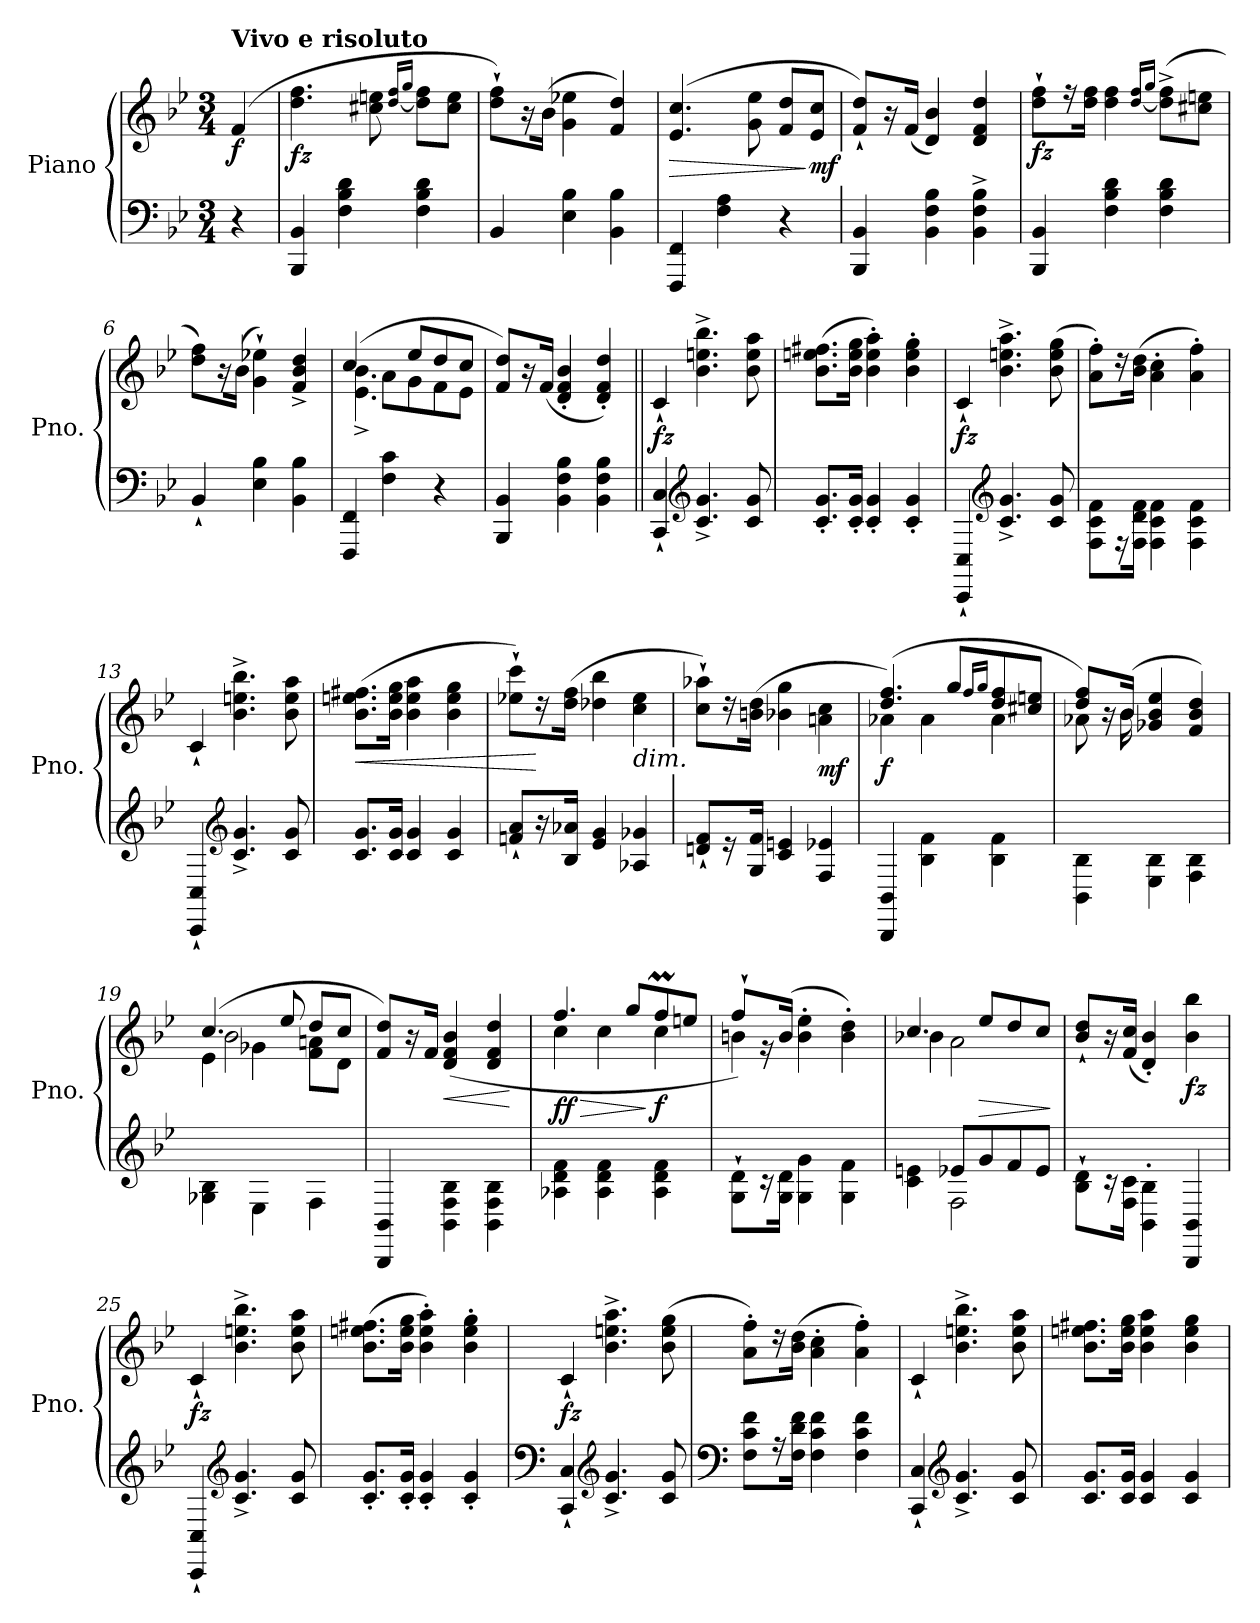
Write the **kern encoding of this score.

**kern	**kern	**dynam
*part1	*part1	*part1
*staff2	*staff1	*staff1/2
*I"Piano	*	*
*I'Pno.	*	*
*clefF4	*clefG2	*
*k[b-e-]	*k[b-e-]	*
*M3/4	*M3/4	*
*MM160	*MM160	*
=	=	=
!	!LO:TX:a:B:t=Vivo e risoluto	!
!	!	!LO:DY:b
4r	(>4f/	f
=1	=1	=1
!	!	!LO:DY:b
4BBB-/ 4BB-/	4.dd\ 4.ff\	fz
4F\ 4B-\ 4d\	.	.
.	8cc#X\ 8een\	.
.	[16qdd/ 16qff/LL	.
.	16qgg/JJ	.
4F\ 4B-\ 4d\	8dd\] 8ff\L	.
.	8cc#\ 8ee\J	.
=2	=2	=2
4BB-/	8dd\` 8ff\`L)	.
.	16r	.
.	(>16b-\Jk	.
4E-\ 4B-\	4g\ 4ee-X\	.
4BB-\ 4B-\	4f/ 4dd/)	.
=3	=3	=3
!	!	!LO:HP:b
4FFF/ 4FF/	(>4.e-/ 4.cc/	>
4F\ 4A\	.	.
.	8g\ 8ee-\	.
4r	8f/ 8dd/L	.
!	!	!LO:DY:n=1:b
.	8e-/ 8cc/J	] mf
=4	=4	=4
4BBB-/ 4BB-/	8f/` 8dd/`L)	.
.	16r	.
.	(<16f/Jk	.
4BB-\ 4F\ 4B-\	4d/ 4b-/)	.
4BB-\^ 4F\^ 4B-\^	4d/ 4f/ 4dd/	.
=5	=5	=5
!	!	!LO:DY:b
4BBB-/ 4BB-/	8dd\` 8ff\`L	fz
.	16rff	.
.	16dd\ 16ff\Jk	.
4F\ 4B-\ 4d\	4dd\ 4ff\	.
.	[16qdd/ 16qff/LL	.
.	16qgg/JJ	.
4F\ 4B-\ 4d\	(>8dd\]^ 8ff\^L	.
.	8cc#X\ 8een\J	.
=6	=6	=6
4BB-`/	8dd\ 8ff\L)	.
.	16r	.
.	(>16b-\Jk	.
4E-\ 4B-\	4g\` 4ee-X\`)	.
4BB-\ 4B-\	4f/^ 4b-/^ 4dd/^	.
!!LO:LB:g=z
=7	=7	=7
*	*^	*
4FFF/ 4FF/	(>4cc/	4.e-\^ 4.b-\^	.
4F\ 4c\	8a\L	.	.
.	8g\	8ee-/L	.
4r	8f\	8dd/	.
.	8e-\J	8cc/J	.
*	*v	*v	*
=8	=8	=8
4BBB-/ 4BB-/	8f/ 8dd/L)	.
.	16r	.
.	(<16f/Jk	.
4BB-\ 4F\ 4B-\	4d/' 4f/' 4b-/'	.
4BB-\ 4F\ 4B-\	4d/' 4f/' 4dd/')	.
=9||	=9||	=9||
!	!	!LO:DY:b
4CC/` 4C/`	4c`/	fz
*clefG2	*	*
4.c/^ 4.g/^	4.b-\^ 4.een\^ 4.bb-\^	.
8c/ 8g/	8b-\ 8ee\ 8aa\	.
=10	=10	=10
8.c/' 8.g/'L	(>8.b-\ 8.een\ 8.ff#X\L	.
16c/' 16g/'Jk	16b-\ 16ee\ 16gg\Jk	.
4c/' 4g/'	4b-\' 4ee\' 4aa\')	.
4c/' 4g/'	4b-\' 4ee\' 4gg\'	.
=11	=11	=11
!	!	!LO:DY:b
4CC/` 4C/`	4c`/	fz
*clefG2	*	*
4.c/^ 4.g/^	4.b-\^ 4.een\^ 4.aa\^	.
8c/ 8g/	(>8b-\ 8ee\ 8gg\	.
=12	=12	=12
8F\ 8c\ 8f\L	8a\' 8ff\'L)	.
16rF	16rdd	.
16F\ 16d\ 16f\Jk	(>16b-\ 16dd\Jk	.
4F\ 4c\ 4f\	4a\' 4cc\'	.
4F\ 4c\ 4f\	4a\' 4ff\')	.
!!LO:LB:g=z
=13	=13	=13
4CC/` 4C/`	4c`/	.
*clefG2	*	*
4.c/^ 4.g/^	4.b-\^ 4.een\^ 4.bb-\^	.
8c/ 8g/	8b-\ 8ee\ 8aa\	.
=14	=14	=14
!	!	!LO:HP:b
8.c/ 8.g/L	(>8.b-\ 8.een\ 8.ff#X\L	<
16c/ 16g/Jk	16b-\ 16ee\ 16gg\Jk	.
4c/ 4g/	4b-\ 4ee\ 4aa\	.
4c/ 4g/	4b-\ 4ee\ 4gg\	.
=15	=15	=15
8fn/` 8a/`L	8ee-X\` 8ccc\`L)	.
16r	16rdd	[
16B-/ 16a-X/Jk	(>16dd\ 16ff\Jk	.
4e-/ 4g/	4dd-X\ 4bb-\	.
!	!LO:TX:b:i:t=dim.	!
4A-X/ 4g-X/	4cc\ 4ee-\	.
=16	=16	=16
8dn/` 8f/`L	8cc\` 8aa-X\`L)	.
16r	16rdd	.
16G/ 16f/Jk	(>16bn\ 16dd\Jk	.
4c/ 4en/	4b-X\ 4gg\	.
!	!	!LO:DY:b
4F/ 4e-X/	4an\ 4cc\	mf
=17	=17	=17
*	*^	*
!	!	!	!LO:DY:b
4BBB-/ 4BB-/	(>4.dd/ 4.ff/)	4a-X\	f
4B-\ 4f\	.	4a-\	.
.	8gg/L	.	.
.	16qff/LL	.	.
.	16qgg/JJ	.	.
4B-\ 4f\	8dd/ 8ff/	4a-\	.
.	8cc#X/ 8een/J	.	.
=18	=18	=18	=18
4BB-\ 4B-\	8dd/ 8ff/L)	8a-X\	.
.	16r	16ryy	.
.	(>16b-/Jk	16b-\	.
4E-\ 4B-\	4g-X/ 4b-/ 4ee-/	2ryy	.
4F\ 4B-\	4f/ 4b-/ 4dd/)	.	.
!!LO:LB:g=z
=19	=19	=19	=19
*	*	*^	*
4G-X\ 4B-\	(>4.cc/	4e-\	2b-\	.
4E-\	.	4g-X\	.	.
.	8ee-/	.	.	.
4F\	8dd/L	8f\ 8an\L	4ryy	.
.	8cc/J	8d\J	.	.
*	*v	*v	*v	*
=20	=20	=20
4BBB-/ 4BB-/	8f/ 8dd/L)	.
.	16r	.
.	16f/Jk	.
!	!	!LO:HP:b
4BB-\ 4F\ 4B-\	(>4d/ 4f/ 4b-/	<
4BB-\ 4F\ 4B-\	4d/ 4f/ 4dd/	.
.	.	[
=21	=21	=21
!	!	!LO:HP:b
*	*^	*
!	!	!	!LO:DY:n=1:b
4A-X\ 4d\ 4f\	4.ff/	4cc\	> ff
4A-\ 4d\ 4f\	.	4cc\	.
.	8gg/L	.	.
!	!	!	!LO:DY:n=2:b
4A-\ 4d\ 4f\	8ffM/	4cc\	] f
.	8een/J	.	.
=22	=22	=22	=22
8G\` 8d\`L	8ff`/L)	4bn\	.
16rc	16rg	.	.
16G\ 16d\Jk	(>16b/Jk	.	.
4G\ 4g\	4b\' 4ee-\'	2ryy	.
4G\ 4f\	4b\' 4dd\')	.	.
=23	=23	=23	=23
*^	*	*	*
4c\ 4en\	4ryy	4.cc/	4b-X\	.
8e-X/L	2F\	.	2a\	.
!	!	!	!	!LO:HP:b
8g/	.	8ee-/L	.	>
8f/	.	8dd/	.	.
8e-/J	.	8cc/J	.	.
*v	*v	*	*	*
*	*v	*v	*
.	.	]
=24	=24	=24
8B-\` 8d\`L	8b-/` 8dd/`L	.
16rc	16r	.
16F\ 16c\Jk	(<16f/ 16cc/Jk	.
4BB-\' 4B-\'	4d/' 4b-/')	.
!	!	!LO:DY:b
4BBB-/ 4BB-/	4b-\ 4bb-\	fz
!!LO:LB:g=z
=25	=25	=25
!	!	!LO:DY:b
4CC/` 4C/`	4c`/	fz
*clefG2	*	*
4.c/^ 4.g/^	4.b-\^ 4.een\^ 4.bb-\^	.
8c/ 8g/	8b-\ 8ee\ 8aa\	.
=26	=26	=26
8.c/' 8.g/'L	(>8.b-\ 8.een\ 8.ff#X\L	.
16c/' 16g/'Jk	16b-\ 16ee\ 16gg\Jk	.
4c/' 4g/'	4b-\' 4ee\' 4aa\')	.
4c/' 4g/'	4b-\' 4ee\' 4gg\'	.
=27	=27	=27
*clefF4	*	*
!	!	!LO:DY:b
4CC/` 4C/`	4c`/	fz
*clefG2	*	*
4.c/^ 4.g/^	4.b-\^ 4.een\^ 4.aa\^	.
8c/ 8g/	(>8b-\ 8ee\ 8gg\	.
=28	=28	=28
*clefF4	*	*
8F\ 8c\ 8f\L	8a\' 8ff\'L)	.
16rA	16rdd	.
16F\ 16d\ 16f\Jk	(>16b-\ 16dd\Jk	.
4F\ 4c\ 4f\	4a\' 4cc\'	.
4F\ 4c\ 4f\	4a\' 4ff\')	.
=29	=29	=29
4CC/` 4C/`	4c`/	.
*clefG2	*	*
4.c/^ 4.g/^	4.b-\^ 4.een\^ 4.bb-\^	.
8c/ 8g/	8b-\ 8ee\ 8aa\	.
=30	=30	=30
8.c/ 8.g/L	8.b-\ 8.een\ 8.ff#X\L	.
16c/ 16g/Jk	16b-\ 16ee\ 16gg\Jk	.
4c/ 4g/	4b-\ 4ee\ 4aa\	.
4c/ 4g/	4b-\ 4ee\ 4gg\	.
=	=	=
*-	*-	*-
